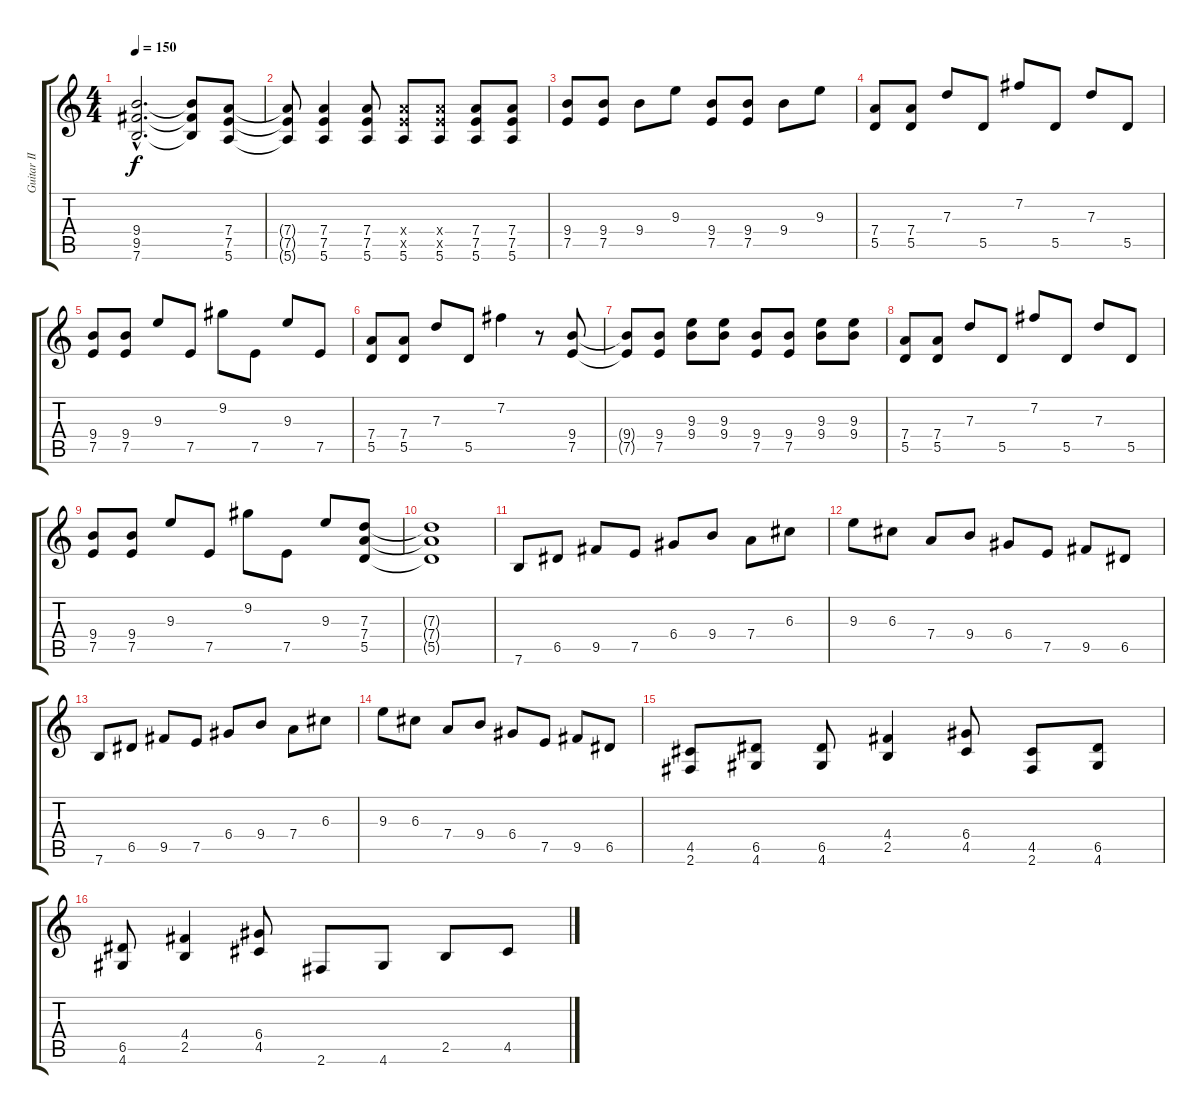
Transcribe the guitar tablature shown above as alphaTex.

\track ("Guitar II" "Guitar II") {instrument distortionguitar}
\staff {score tabs}
\tuning (E4 B3 G3 D3 A2 E2) {hide}
\ts (4 4)
\tempo 150
\clef g2
\ks c
(9.4{hac} 9.5{hac} 7.6{hac}).2{d dy f} (9.4{t} 9.5{t} 7.6{t}).8 (7.4 7.5 5.6).8 |
(7.4{t} 7.5{t} 5.6{t}).8 (7.4 7.5 5.6).4 (7.4 7.5 5.6).8 (7.4{x} 7.5{x} 5.6).8 (7.4{x} 7.5{x} 5.6).8 (7.4 7.5 5.6).8 (7.4 7.5 5.6).8 |
(9.4 7.5).8 (9.4 7.5).8 9.4.8 9.3.8 (9.4 7.5).8 (9.4 7.5).8 9.4.8 9.3.8 |
(7.4 5.5).8 (7.4 5.5).8 7.3.8 5.5.8 7.2.8 5.5.8 7.3.8 5.5.8 |
(9.4 7.5).8 (9.4 7.5).8 9.3.8 7.5.8 9.2.8 7.5.8 9.3.8 7.5.8 |
(7.4 5.5).8 (7.4 5.5).8 7.3.8 5.5.8 7.2.4 r.8 (9.4 7.5).8 |
(9.4{t} 7.5{t}).8 (9.4 7.5).8 (9.3 9.4).8 (9.3 9.4).8 (9.4 7.5).8 (9.4 7.5).8 (9.3 9.4).8 (9.3 9.4).8 |
(7.4 5.5).8 (7.4 5.5).8 7.3.8 5.5.8 7.2.8 5.5.8 7.3.8 5.5.8 |
(9.4 7.5).8 (9.4 7.5).8 9.3.8 7.5.8 9.2.8 7.5.8 9.3.8 (7.3 7.4 5.5).8 |
(7.3{t} 7.4{t} 5.5{t}).1 |
7.6.8 6.5.8 9.5.8 7.5.8 6.4.8 9.4.8 7.4.8 6.3.8 |
9.3.8 6.3.8 7.4.8 9.4.8 6.4.8 7.5.8 9.5.8 6.5.8 |
7.6.8 6.5.8 9.5.8 7.5.8 6.4.8 9.4.8 7.4.8 6.3.8 |
9.3.8 6.3.8 7.4.8 9.4.8 6.4.8 7.5.8 9.5.8 6.5.8 |
(4.5 2.6).8 (6.5 4.6).8 (6.5 4.6).8 (4.4 2.5).4 (6.4 4.5).8 (4.5 2.6).8 (6.5 4.6).8 |
(6.5 4.6).8 (4.4 2.5).4 (6.4 4.5).8 2.6.8 4.6.8 2.5.8 4.5.8
